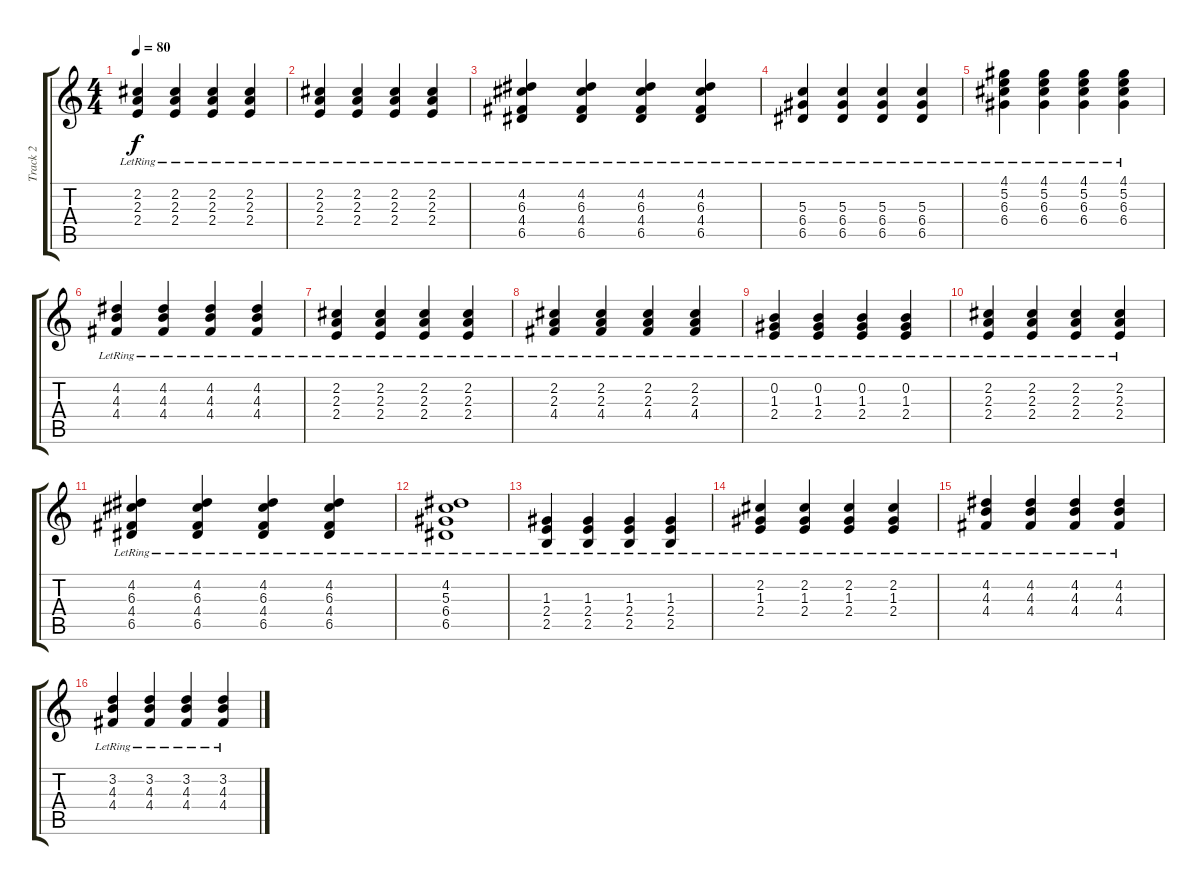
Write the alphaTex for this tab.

\track ("Track 2" "Track 2") {instrument electricguitarjazz}
\staff {score tabs}
\tuning (E4 B3 G3 D3 A2 E2) {hide}
\ts (4 4)
\tempo 80
\clef g2
\ks c
(2.2{lr} 2.3{lr} 2.4{lr}).4{dy f} (2.2{lr} 2.3{lr} 2.4{lr}).4 (2.2{lr} 2.3{lr} 2.4{lr}).4 (2.2{lr} 2.3{lr} 2.4{lr}).4 |
(2.2{lr} 2.3{lr} 2.4{lr}).4 (2.2{lr} 2.3{lr} 2.4{lr}).4 (2.2{lr} 2.3{lr} 2.4{lr}).4 (2.2{lr} 2.3{lr} 2.4{lr}).4 |
(4.2{lr} 6.3{lr} 4.4{lr} 6.5{lr}).4 (4.2{lr} 6.3{lr} 4.4{lr} 6.5{lr}).4 (4.2{lr} 6.3{lr} 4.4{lr} 6.5{lr}).4 (4.2{lr} 6.3{lr} 4.4{lr} 6.5{lr}).4 |
(5.3{lr} 6.4{lr} 6.5{lr}).4 (5.3{lr} 6.4{lr} 6.5{lr}).4 (5.3{lr} 6.4{lr} 6.5{lr}).4 (5.3{lr} 6.4{lr} 6.5{lr}).4 |
(4.1{lr} 5.2{lr} 6.3{lr} 6.4{lr}).4 (4.1{lr} 5.2{lr} 6.3{lr} 6.4{lr}).4 (4.1{lr} 5.2{lr} 6.3{lr} 6.4{lr}).4 (4.1{lr} 5.2{lr} 6.3{lr} 6.4{lr}).4 |
(4.2{lr} 4.3{lr} 4.4{lr}).4 (4.2{lr} 4.3{lr} 4.4{lr}).4 (4.2{lr} 4.3{lr} 4.4{lr}).4 (4.2{lr} 4.3{lr} 4.4{lr}).4 |
(2.2{lr} 2.3{lr} 2.4{lr}).4 (2.2{lr} 2.3{lr} 2.4{lr}).4 (2.2{lr} 2.3{lr} 2.4{lr}).4 (2.2{lr} 2.3{lr} 2.4{lr}).4 |
(2.2{lr} 2.3{lr} 4.4{lr}).4 (2.2{lr} 2.3{lr} 4.4{lr}).4 (2.2{lr} 2.3{lr} 4.4{lr}).4 (2.2{lr} 2.3{lr} 4.4{lr}).4 |
(0.2 1.3{lr} 2.4{lr}).4 (0.2 1.3{lr} 2.4{lr}).4 (0.2 1.3{lr} 2.4{lr}).4 (0.2 1.3{lr} 2.4{lr}).4 |
(2.2{lr} 2.3{lr} 2.4{lr}).4 (2.2{lr} 2.3{lr} 2.4{lr}).4 (2.2{lr} 2.3{lr} 2.4{lr}).4 (2.2{lr} 2.3{lr} 2.4{lr}).4 |
(4.2{lr} 6.3{lr} 4.4{lr} 6.5{lr}).4 (4.2{lr} 6.3{lr} 4.4{lr} 6.5{lr}).4 (4.2{lr} 6.3{lr} 4.4{lr} 6.5{lr}).4 (4.2{lr} 6.3{lr} 4.4{lr} 6.5{lr}).4 |
(4.2{lr} 5.3{lr} 6.4{lr} 6.5{lr}).1 |
(1.3{lr} 2.4{lr} 2.5{lr}).4 (1.3{lr} 2.4{lr} 2.5{lr}).4 (1.3{lr} 2.4{lr} 2.5{lr}).4 (1.3{lr} 2.4{lr} 2.5{lr}).4 |
(2.2{lr} 1.3{lr} 2.4{lr}).4 (2.2{lr} 1.3{lr} 2.4{lr}).4 (2.2{lr} 1.3{lr} 2.4{lr}).4 (2.2{lr} 1.3{lr} 2.4{lr}).4 |
(4.2{lr} 4.3{lr} 4.4{lr}).4 (4.2{lr} 4.3{lr} 4.4{lr}).4 (4.2{lr} 4.3{lr} 4.4{lr}).4 (4.2{lr} 4.3{lr} 4.4{lr}).4 |
(3.2{lr} 4.3{lr} 4.4{lr}).4 (3.2{lr} 4.3{lr} 4.4{lr}).4 (3.2{lr} 4.3{lr} 4.4{lr}).4 (3.2{lr} 4.3{lr} 4.4{lr}).4
